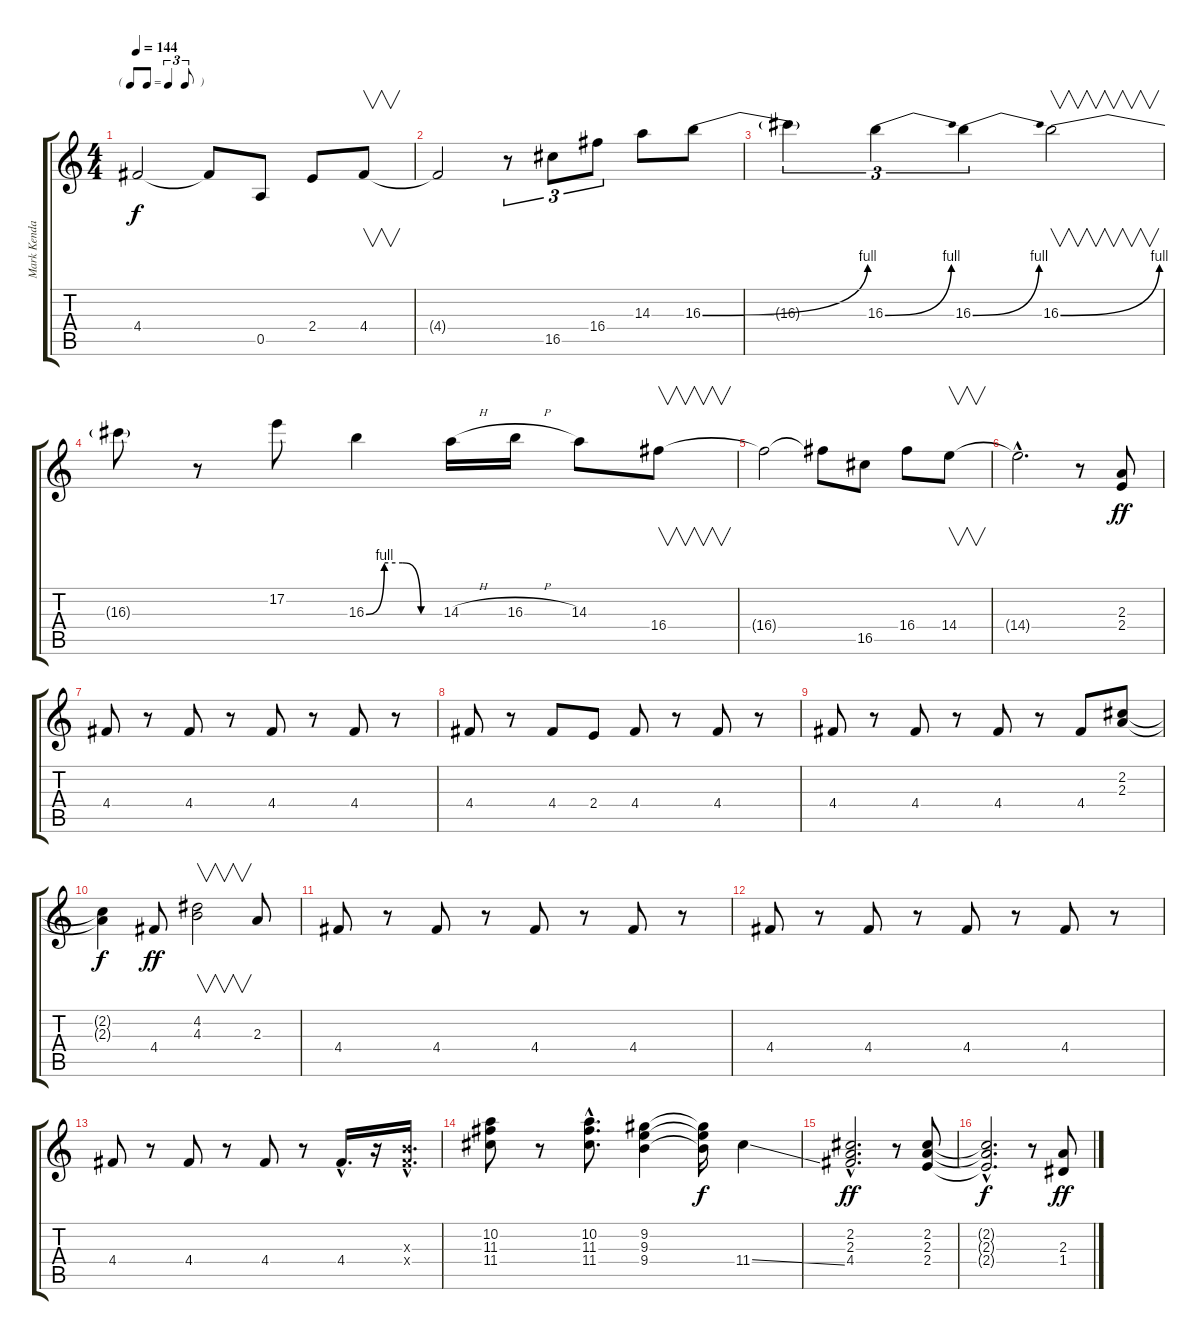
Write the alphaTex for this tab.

\track ("Mark Kendall (clean)" "Mark Kenda") {instrument electricguitarclean}
\staff {score tabs}
\tuning (E4 B3 G3 D3 A2 E2) {hide}
\ts (4 4)
\tf triplet8th
\tempo 144
\clef g2
\ks c
4.4{t}.2{dy f} 4.4{t}.8 0.5.8 2.4.8 4.4.8{v} |
4.4{t}.2 r.8{tu (3 2)} 16.5.8{tu (3 2)} 16.4.8{tu (3 2)} 14.3.8 16.3{be (bend 0 0 60 4)}.8 |
16.3{t}.4{tu (3 2)} 16.3{be (bend 0 0 60 4)}.4{tu (3 2)} 16.3{be (bend 0 0 60 4)}.4{tu (3 2)} 16.3{be (bend 0 0 60 4)}.2{v} |
16.3{t}.8 r.8 17.2.8 16.3{be (custom 0 0 15 4 30 4 45 0 60 0)}.4 14.3{h}.16 16.3{h}.16 14.3.8 16.4.8{v} |
16.4{t}.2 16.4{t}.8 16.5.8 16.4.8 14.4.8{v} |
14.4{hac t}.2{d} r.8 (2.3 2.4).8{dy ff} |
4.4.8 r.8 4.4.8 r.8 4.4.8 r.8 4.4.8 r.8 |
4.4.8 r.8 4.4.8 2.4.8 4.4.8 r.8 4.4.8 r.8 |
4.4.8 r.8 4.4.8 r.8 4.4.8 r.8 4.4.8 (2.2 2.3).8 |
(2.2{t} 2.3{t}).4{dy f} 4.4.8{dy ff} (4.2 4.3).2{v} 2.3.8 |
4.4.8 r.8 4.4.8 r.8 4.4.8 r.8 4.4.8 r.8 |
4.4.8 r.8 4.4.8 r.8 4.4.8 r.8 4.4.8 r.8 |
4.4.8 r.8 4.4.8 r.8 4.4.8 r.8 4.4{hac}.16{d} r.16 (4.3{hac x} 4.4{hac x}).16{d} |
(10.2 11.3 11.4).8 r.8 (10.2{hac} 11.3{hac} 11.4{hac}).8{d} (9.2 9.3 9.4).4 (9.2{t} 9.3{t} 9.4{t}).16{dy f} 11.4{ss}.4 |
(2.2{hac} 2.3{hac} 4.4{hac}).2{d dy ff} r.8 (2.2 2.3 2.4).8 |
(2.2{hac t} 2.3{hac t} 2.4{hac t}).2{d dy f} r.8 (2.3 1.4).8{dy ff}
